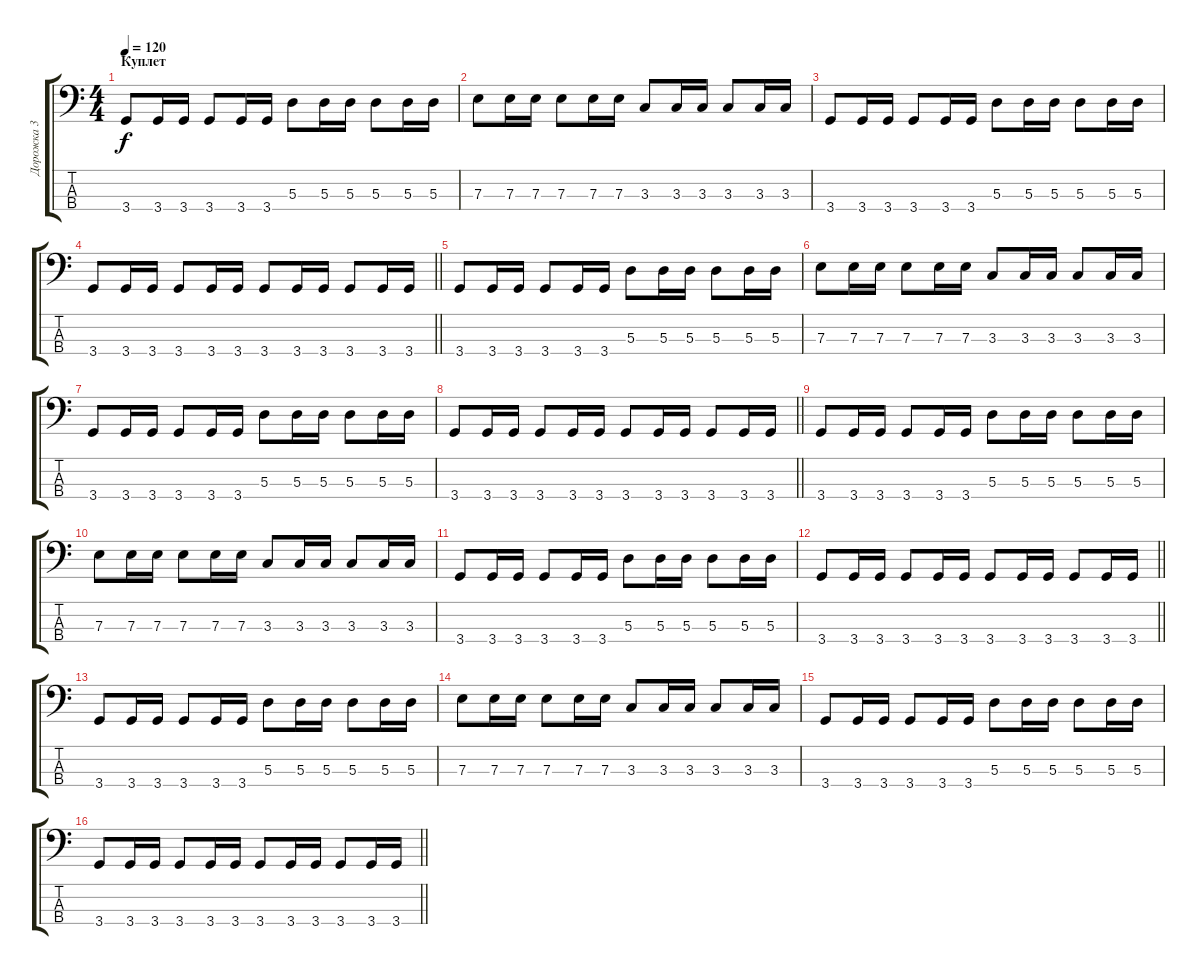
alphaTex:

\track ("Дорожка 3" "Дорожка 3") {instrument electricbasspick}
\staff {score tabs}
\tuning (G2 D2 A1 E1) {hide}
\ts (4 4)
\section ("" "Куплет")
\tempo 120
\clef f4
\ks c
3.4.8{dy f} 3.4.16 3.4.16 3.4.8 3.4.16 3.4.16 5.3.8 5.3.16 5.3.16 5.3.8 5.3.16 5.3.16 |
7.3.8 7.3.16 7.3.16 7.3.8 7.3.16 7.3.16 3.3.8 3.3.16 3.3.16 3.3.8 3.3.16 3.3.16 |
3.4.8 3.4.16 3.4.16 3.4.8 3.4.16 3.4.16 5.3.8 5.3.16 5.3.16 5.3.8 5.3.16 5.3.16 |
\barLineRight lightlight
3.4.8 3.4.16 3.4.16 3.4.8 3.4.16 3.4.16 3.4.8 3.4.16 3.4.16 3.4.8 3.4.16 3.4.16 |
3.4.8 3.4.16 3.4.16 3.4.8 3.4.16 3.4.16 5.3.8 5.3.16 5.3.16 5.3.8 5.3.16 5.3.16 |
7.3.8 7.3.16 7.3.16 7.3.8 7.3.16 7.3.16 3.3.8 3.3.16 3.3.16 3.3.8 3.3.16 3.3.16 |
3.4.8 3.4.16 3.4.16 3.4.8 3.4.16 3.4.16 5.3.8 5.3.16 5.3.16 5.3.8 5.3.16 5.3.16 |
\barLineRight lightlight
3.4.8 3.4.16 3.4.16 3.4.8 3.4.16 3.4.16 3.4.8 3.4.16 3.4.16 3.4.8 3.4.16 3.4.16 |
3.4.8 3.4.16 3.4.16 3.4.8 3.4.16 3.4.16 5.3.8 5.3.16 5.3.16 5.3.8 5.3.16 5.3.16 |
7.3.8 7.3.16 7.3.16 7.3.8 7.3.16 7.3.16 3.3.8 3.3.16 3.3.16 3.3.8 3.3.16 3.3.16 |
3.4.8 3.4.16 3.4.16 3.4.8 3.4.16 3.4.16 5.3.8 5.3.16 5.3.16 5.3.8 5.3.16 5.3.16 |
\barLineRight lightlight
3.4.8 3.4.16 3.4.16 3.4.8 3.4.16 3.4.16 3.4.8 3.4.16 3.4.16 3.4.8 3.4.16 3.4.16 |
3.4.8 3.4.16 3.4.16 3.4.8 3.4.16 3.4.16 5.3.8 5.3.16 5.3.16 5.3.8 5.3.16 5.3.16 |
7.3.8 7.3.16 7.3.16 7.3.8 7.3.16 7.3.16 3.3.8 3.3.16 3.3.16 3.3.8 3.3.16 3.3.16 |
3.4.8 3.4.16 3.4.16 3.4.8 3.4.16 3.4.16 5.3.8 5.3.16 5.3.16 5.3.8 5.3.16 5.3.16 |
\barLineRight lightlight
3.4.8 3.4.16 3.4.16 3.4.8 3.4.16 3.4.16 3.4.8 3.4.16 3.4.16 3.4.8 3.4.16 3.4.16
